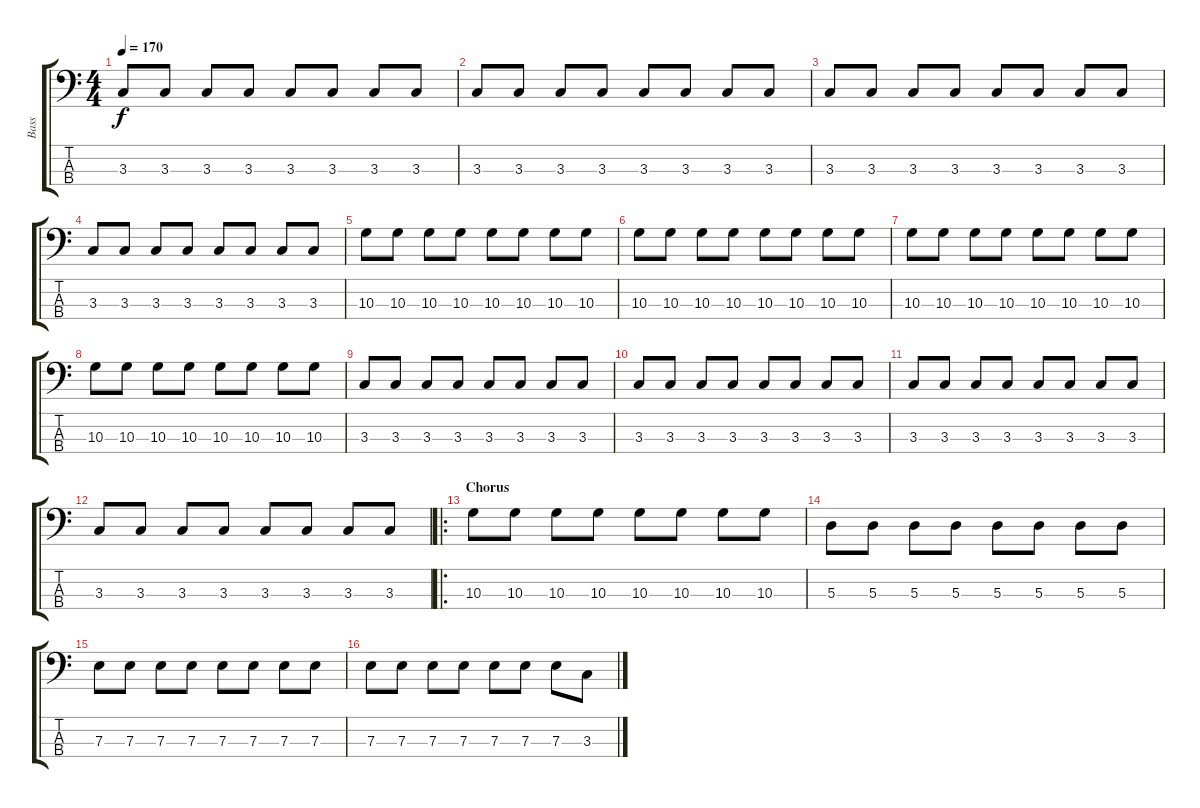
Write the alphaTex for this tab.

\track ("Bass" "Bass") {instrument electricbassfinger}
\staff {score tabs}
\tuning (G2 D2 A1 E1) {hide}
\ts (4 4)
\tempo 170
\clef f4
\ks c
3.3.8{dy f} 3.3.8 3.3.8 3.3.8 3.3.8 3.3.8 3.3.8 3.3.8 |
3.3.8 3.3.8 3.3.8 3.3.8 3.3.8 3.3.8 3.3.8 3.3.8 |
3.3.8 3.3.8 3.3.8 3.3.8 3.3.8 3.3.8 3.3.8 3.3.8 |
3.3.8 3.3.8 3.3.8 3.3.8 3.3.8 3.3.8 3.3.8 3.3.8 |
10.3.8 10.3.8 10.3.8 10.3.8 10.3.8 10.3.8 10.3.8 10.3.8 |
10.3.8 10.3.8 10.3.8 10.3.8 10.3.8 10.3.8 10.3.8 10.3.8 |
10.3.8 10.3.8 10.3.8 10.3.8 10.3.8 10.3.8 10.3.8 10.3.8 |
10.3.8 10.3.8 10.3.8 10.3.8 10.3.8 10.3.8 10.3.8 10.3.8 |
3.3.8 3.3.8 3.3.8 3.3.8 3.3.8 3.3.8 3.3.8 3.3.8 |
3.3.8 3.3.8 3.3.8 3.3.8 3.3.8 3.3.8 3.3.8 3.3.8 |
3.3.8 3.3.8 3.3.8 3.3.8 3.3.8 3.3.8 3.3.8 3.3.8 |
3.3.8 3.3.8 3.3.8 3.3.8 3.3.8 3.3.8 3.3.8 3.3.8 |
\ro
\section ("" "Chorus")
10.3.8 10.3.8 10.3.8 10.3.8 10.3.8 10.3.8 10.3.8 10.3.8 |
5.3.8 5.3.8 5.3.8 5.3.8 5.3.8 5.3.8 5.3.8 5.3.8 |
7.3.8 7.3.8 7.3.8 7.3.8 7.3.8 7.3.8 7.3.8 7.3.8 |
7.3.8 7.3.8 7.3.8 7.3.8 7.3.8 7.3.8 7.3.8 3.3.8
